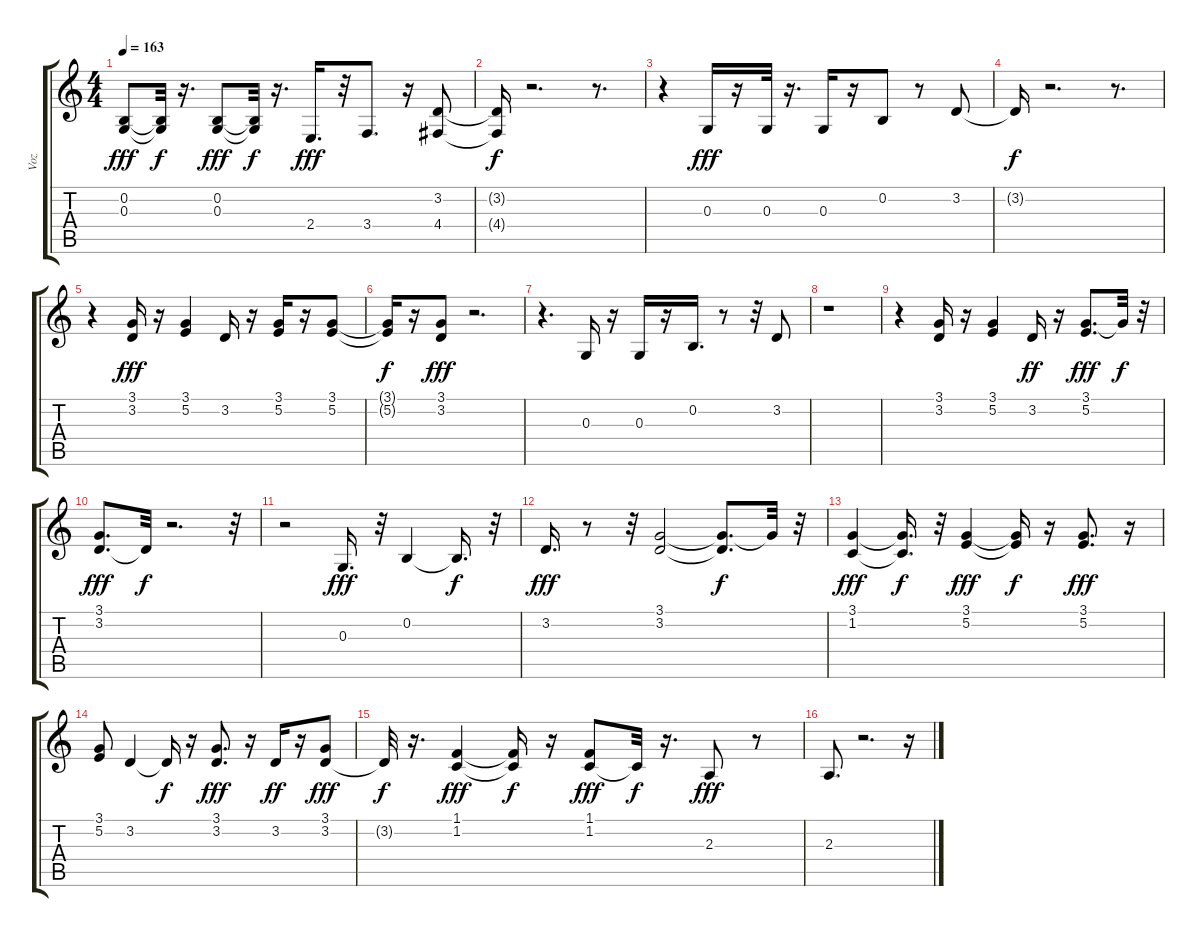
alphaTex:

\track ("Voz" "Voz") {instrument flute}
\staff {score tabs}
\tuning (E4 B3 G3 D3 A2 E2) {hide}
\ts (4 4)
\tempo 163
\clef g2
\ks c
(0.2 0.3).8{dy fff} (0.2{t} 0.3{t}).32{dy f} r.16{d} (0.2 0.3).8{dy fff} (0.2{t} 0.3{t}).32{dy f} r.16{d} 2.4.16{d dy fff} r.32 3.4.8{d} r.16 (3.2 4.4).8 |
(3.2{t} 4.4{t}).16{dy f} r.2{d} r.8{d} |
r.4 0.3.16{dy fff} r.16 0.3.32 r.16{d} 0.3.16 r.16 0.2.8 r.8 3.2.8 |
3.2{t}.16{dy f} r.2{d} r.8{d} |
r.4 (3.1 3.2).16{dy fff} r.16 (3.1 5.2).4 3.2.16 r.16 (3.1 5.2).16 r.16 (3.1 5.2).8 |
(3.1{t} 5.2{t}).16{dy f} r.16 (3.1 3.2).8{dy fff} r.2{d} |
r.4{d} 0.3.16 r.16 0.3.16 r.16 0.2.16{d} r.8 r.32 3.2.8 |
r.1 |
r.4 (3.1 3.2).16 r.16 (3.1 5.2).4 3.2.16{dy ff} r.16 (3.1 5.2).8{d dy fff} 3.1{t}.32{dy f} r.32 |
(3.1 3.2).8{d dy fff} 3.2{t}.32{dy f} r.2{d} r.32 |
r.2 0.3.16{d dy fff} r.32 0.2.4 0.2{t}.16{d dy f} r.32 |
3.2.16{d dy fff} r.8 r.32 (3.1 3.2).2 (3.1{t} 3.2{t}).8{d dy f} 3.1{t}.32 r.32 |
(3.1 1.2).4{dy fff} (3.1{t} 1.2{t}).16{d dy f} r.32 (3.1 5.2).4{dy fff} (3.1{t} 5.2{t}).16{dy f} r.16 (3.1 5.2).8{d dy fff} r.16 |
(3.1 5.2).8 3.2.4 3.2{t}.16{dy f} r.16 (3.1 3.2).8{d dy fff} r.16 3.2.16{dy ff} r.16 (3.1 3.2).8{dy fff} |
3.2{t}.32{dy f} r.16{d} (1.1 1.2).4{dy fff} (1.1{t} 1.2{t}).16{dy f} r.16 (1.1 1.2).8{dy fff} 1.2{t}.32{dy f} r.16{d} 2.3.8{dy fff} r.8 |
2.3.8{d} r.2{d} r.16
